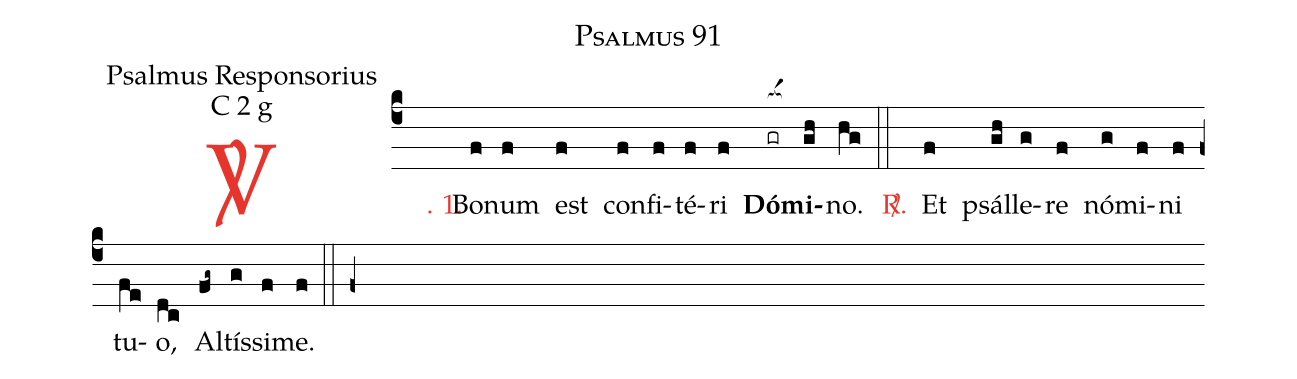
name: Psalmus 91;
office-part: Psalmus Responsorius;
mode: C 2 g;
%%
(c4)

<c><sp>V/</sp>. 1.</c>() Bo(f)num(f) est(f) con(f)fi(f)té(f)ri(f) <nlba><b>Dó</b>(gr[ocba:1{])<b>mi</b></nlba>(gh[ocba:0}])no.(hg)

(::)

<nlba><c><sp>R/</sp>.</c>() Et</nlba>(f) psál(gh)le(g)re(f) nó(g)mi(f)ni(f) tu(fe)o,(dc) Al(fg~)tís(g)si(f)me.(f)

(::)

(f+)
